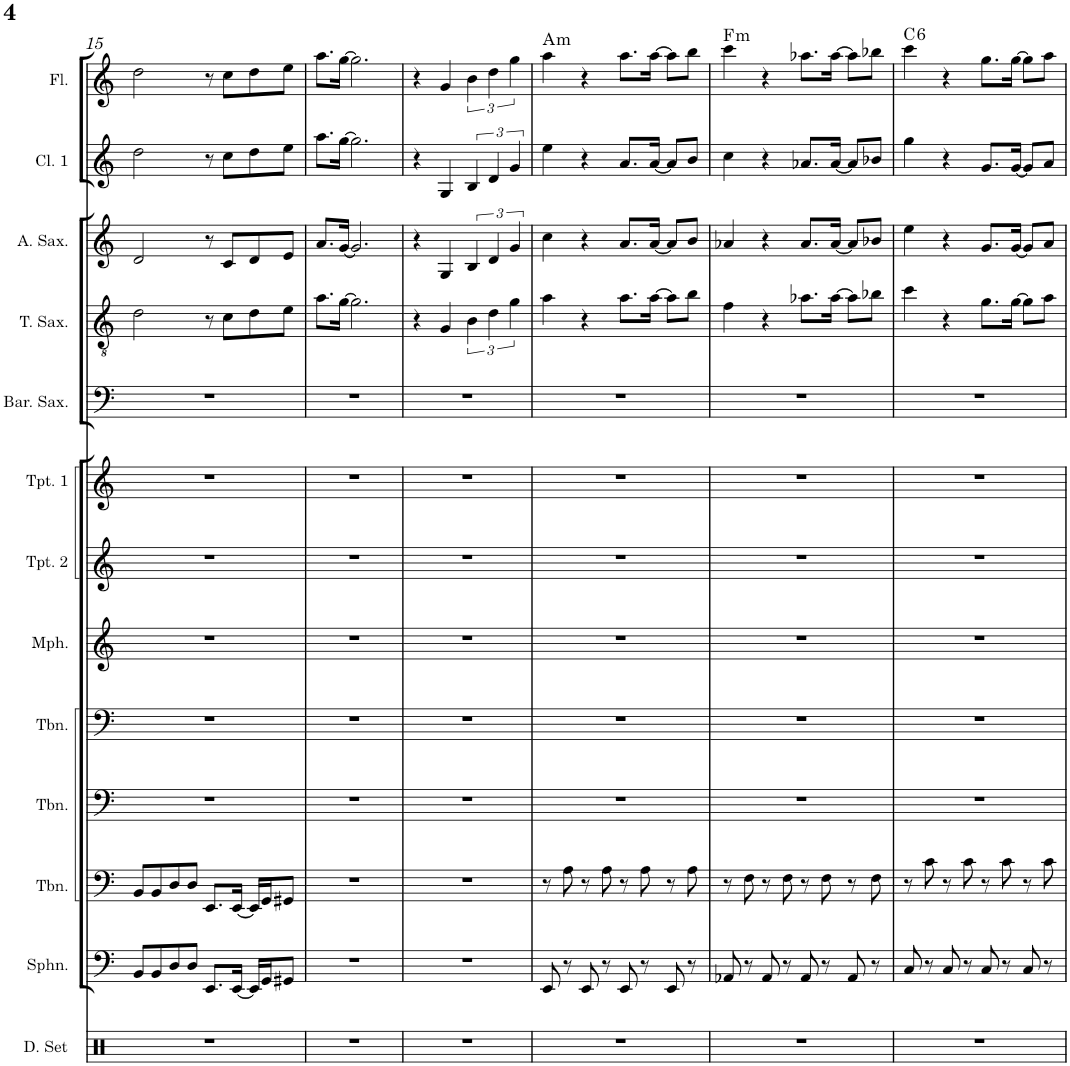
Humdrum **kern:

**kern	**kern	**kern	**kern	**kern	**kern	**kern	**kern	**kern	**kern	**kern	**kern	**kern	**harte
*part13	*part12	*part11	*part10	*part9	*part8	*part7	*part6	*part5	*part4	*part3	*part2	*part1	*part1
*staff13	*staff12	*staff11	*staff10	*staff9	*staff8	*staff7	*staff6	*staff5	*staff4	*staff3	*staff2	*staff1	*
*I"Drumset	*I"Sousaphone	*I"Trombone	*I"Trombone	*I"Trombone	*I"Mellophone	*I"Trumpet 2	*I"Trumpet 1	*I"Baritone Sax	*I"Tenor Sax	*I"Alto Sax	*I"Clarinet 1	*I"Flute	*
*I'D. Set	*I'Sphn.	*I'Tbn.	*I'Tbn.	*I'Tbn.	*I'Mph.	*I'Tpt. 2	*I'Tpt. 1	*I'Bar. Sax.	*I'T. Sax.	*I'A. Sax.	*I'Cl. 1	*I'Fl.	*
!!LO:PB:g=z
*clefX	*clefF4	*clefF4	*clefF4	*clefF4	*clefG2	*clefG2	*clefG2	*clefF4	*clefGv2	*clefG2	*clefG2	*clefG2	*
*	*	*	*	*	*ITrd4c7	*ITrd1c2	*ITrd1c2	*ITrd12c21	*ITrd8c14	*ITrd5c9	*ITrd1c2	*	*
*k[]	*k[]	*k[]	*k[]	*k[]	*k[]	*k[]	*k[]	*k[]	*k[]	*k[]	*k[]	*k[]	*
*M4/4	*M4/4	*M4/4	*M4/4	*M4/4	*M4/4	*M4/4	*M4/4	*M4/4	*M4/4	*M4/4	*M4/4	*M4/4	*
=15	=15	=15	=15	=15	=15	=15	=15	=15	=15	=15	=15	=15	=15
1r	8BB/L	8BB/L	1r	1r	1r	1r	1r	1r	2d\	2d/	2dd\	2dd\	.
.	8BB/	8BB/	.	.	.	.	.	.	.	.	.	.	.
.	8D/	8D/	.	.	.	.	.	.	.	.	.	.	.
.	8D/J	8D/J	.	.	.	.	.	.	.	.	.	.	.
.	8.EE/L	8.EE/L	.	.	.	.	.	.	8r	8r	8r	8r	.
.	.	.	.	.	.	.	.	.	8c\L	8c/L	8cc\L	8cc\L	.
.	[16EE/Jk	[16EE/Jk	.	.	.	.	.	.	.	.	.	.	.
.	16EE/LL]	16EE/LL]	.	.	.	.	.	.	8d\	8d/	8dd\	8dd\	.
.	16GG/J	16GG/J	.	.	.	.	.	.	.	.	.	.	.
.	8GG#X/J	8GG#X/J	.	.	.	.	.	.	8e\J	8e/J	8ee\J	8ee\J	.
=16	=16	=16	=16	=16	=16	=16	=16	=16	=16	=16	=16	=16	=16
1r	1r	1r	1r	1r	1r	1r	1r	1r	8.a\L	8.a/L	8.aa\L	8.aa\L	.
.	.	.	.	.	.	.	.	.	[16g\Jk	[16g/Jk	[16gg\Jk	[16gg\Jk	.
.	.	.	.	.	.	.	.	.	2.g\]	2.g/]	2.gg\]	2.gg\]	.
=17	=17	=17	=17	=17	=17	=17	=17	=17	=17	=17	=17	=17	=17
1r	1r	1r	1r	1r	1r	1r	1r	1r	4r	4r	4r	4r	.
.	.	.	.	.	.	.	.	.	4G/	4G/	4G/	4g/	.
.	.	.	.	.	.	.	.	.	6B\	6B/	6B/	6b\	.
.	.	.	.	.	.	.	.	.	6d\	6d/	6d/	6dd\	.
.	.	.	.	.	.	.	.	.	6g\	6g/	6g/	6gg\	.
=18	=18	=18	=18	=18	=18	=18	=18	=18	=18	=18	=18	=18	=18
!	!	!	!	!	!	!	!	!	!	!	!	!	!LO:H:kt=m
1r	8EE/	8r	1r	1r	1r	1r	1r	1r	4a\	4cc\	4ee\	4aa\	A:min
.	8r	8A\	.	.	.	.	.	.	.	.	.	.	.
.	8EE/	8r	.	.	.	.	.	.	4r	4r	4r	4r	.
.	8r	8A\	.	.	.	.	.	.	.	.	.	.	.
.	8EE/	8r	.	.	.	.	.	.	8.a\L	8.a/L	8.a/L	8.aa\L	.
.	8r	8A\	.	.	.	.	.	.	.	.	.	.	.
.	.	.	.	.	.	.	.	.	[16a\Jk	[16a/Jk	[16a/Jk	[16aa\Jk	.
.	8EE/	8r	.	.	.	.	.	.	8a\L]	8a/L]	8a/L]	8aa\L]	.
.	8r	8A\	.	.	.	.	.	.	8b\J	8b/J	8b/J	8bb\J	.
=19	=19	=19	=19	=19	=19	=19	=19	=19	=19	=19	=19	=19	=19
!	!	!	!	!	!	!	!	!	!	!	!	!	!LO:H:kt=m
1r	8AA-X/	8r	1r	1r	1r	1r	1r	1r	4f\	4a-X/	4cc\	4ccc\	F:min
.	8r	8F\	.	.	.	.	.	.	.	.	.	.	.
.	8AA-/	8r	.	.	.	.	.	.	4r	4r	4r	4r	.
.	8r	8F\	.	.	.	.	.	.	.	.	.	.	.
.	8AA-/	8r	.	.	.	.	.	.	8.a-X\L	8.a-/L	8.a-X/L	8.aa-X\L	.
.	8r	8F\	.	.	.	.	.	.	.	.	.	.	.
.	.	.	.	.	.	.	.	.	[16a-\Jk	[16a-/Jk	[16a-/Jk	[16aa-\Jk	.
.	8AA-/	8r	.	.	.	.	.	.	8a-\L]	8a-/L]	8a-/L]	8aa-\L]	.
.	8r	8F\	.	.	.	.	.	.	8b-X\J	8b-X/J	8b-X/J	8bb-X\J	.
=20	=20	=20	=20	=20	=20	=20	=20	=20	=20	=20	=20	=20	=20
!	!	!	!	!	!	!	!	!	!	!	!	!	!LO:H:kt=6
1r	8C/	8r	1r	1r	1r	1r	1r	1r	4cc\	4ee\	4gg\	4ccc\	C:maj6
.	8r	8c\	.	.	.	.	.	.	.	.	.	.	.
.	8C/	8r	.	.	.	.	.	.	4r	4r	4r	4r	.
.	8r	8c\	.	.	.	.	.	.	.	.	.	.	.
.	8C/	8r	.	.	.	.	.	.	8.g\L	8.g/L	8.g/L	8.gg\L	.
.	8r	8c\	.	.	.	.	.	.	.	.	.	.	.
.	.	.	.	.	.	.	.	.	[16g\Jk	[16g/Jk	[16g/Jk	[16gg\Jk	.
.	8C/	8r	.	.	.	.	.	.	8g\L]	8g/L]	8g/L]	8gg\L]	.
.	8r	8c\	.	.	.	.	.	.	8a\J	8a/J	8a/J	8aa\J	.
=	=	=	=	=	=	=	=	=	=	=	=	=	=
*-	*-	*-	*-	*-	*-	*-	*-	*-	*-	*-	*-	*-	*-
